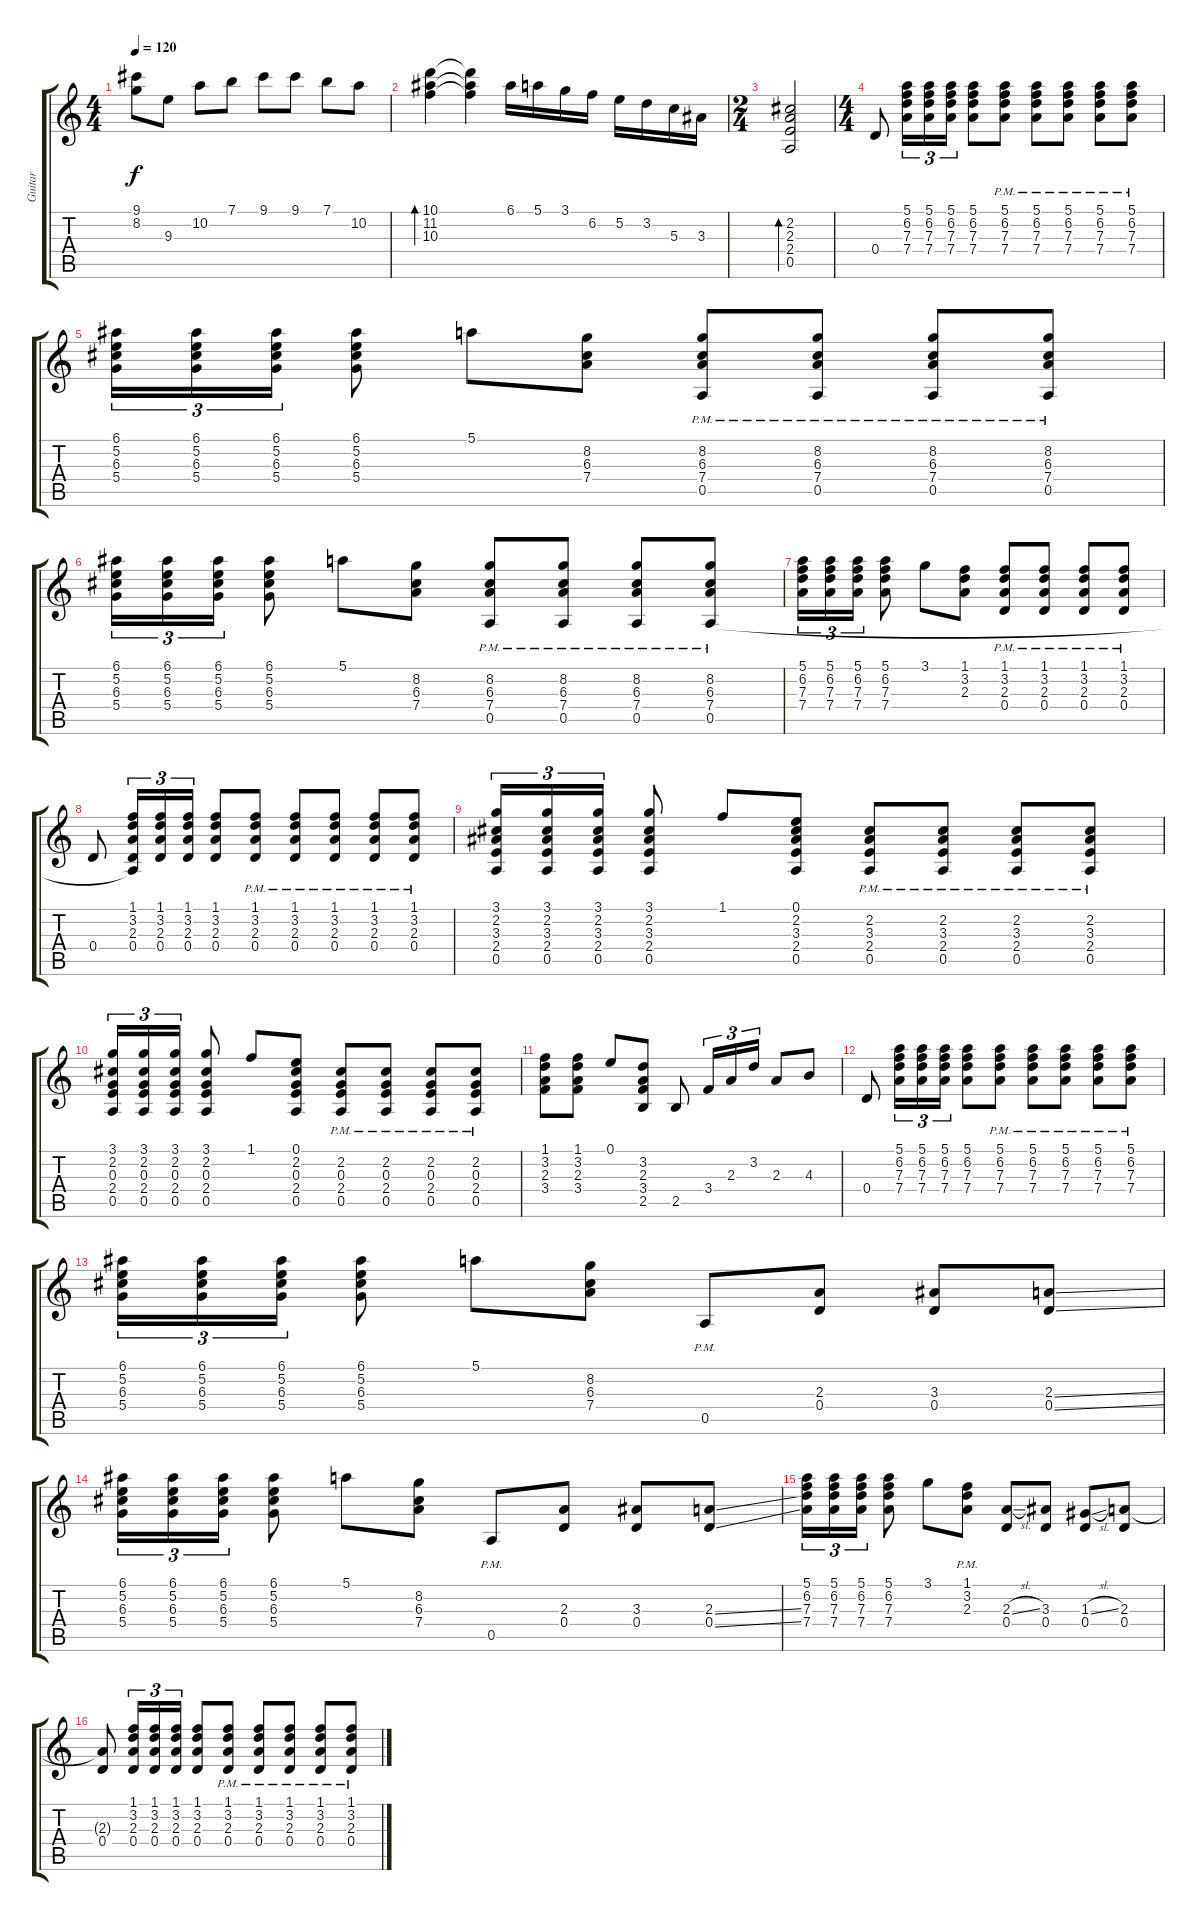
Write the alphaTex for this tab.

\track ("Guitar" "Guitar") {instrument acousticguitarnylon}
\staff {score tabs}
\tuning (E4 B3 G3 D3 A2 E2) {hide}
\ts (4 4)
\tempo 120
\clef g2
\ks c
(9.1{t} 8.2).8{dy f} 9.3.8 10.2.8 7.1.8 9.1.8 9.1.8 7.1.8 10.2.8 |
(10.1 11.2 10.3).4{bd 240} (10.1{t} 11.2{t} 10.3{t}).4 6.1.16 5.1.16 3.1.16 6.2.16 5.2.16 3.2.16 5.3.16 3.3.16 |
\ts (2 4)
(2.2 2.3 2.4 0.5).2{bd 240} |
\ts (4 4)
0.4.8 (5.1 6.2 7.3 7.4).16{tu (3 2)} (5.1 6.2 7.3 7.4).16{tu (3 2)} (5.1 6.2 7.3 7.4).16{tu (3 2)} (5.1 6.2 7.3 7.4).8 (5.1{pm} 6.2{pm} 7.3{pm} 7.4{pm}).8 (5.1{pm} 6.2{pm} 7.3{pm} 7.4{pm}).8 (5.1{pm} 6.2{pm} 7.3{pm} 7.4{pm}).8 (5.1{pm} 6.2{pm} 7.3{pm} 7.4{pm}).8 (5.1{pm} 6.2{pm} 7.3{pm} 7.4{pm}).8 |
(6.1 5.2 6.3 5.4).16{tu (3 2)} (6.1 5.2 6.3 5.4).16{tu (3 2)} (6.1 5.2 6.3 5.4).16{tu (3 2)} (6.1 5.2 6.3 5.4).8 5.1.8 (8.2 6.3 7.4).8 (8.2{pm} 6.3{pm} 7.4{pm} 0.5{pm}).8 (8.2{pm} 6.3{pm} 7.4{pm} 0.5{pm}).8 (8.2{pm} 6.3{pm} 7.4{pm} 0.5{pm}).8 (8.2{pm} 6.3{pm} 7.4{pm} 0.5{pm}).8 |
(6.1 5.2 6.3 5.4).16{tu (3 2)} (6.1 5.2 6.3 5.4).16{tu (3 2)} (6.1 5.2 6.3 5.4).16{tu (3 2)} (6.1 5.2 6.3 5.4).8 5.1.8 (8.2 6.3 7.4).8 (8.2{pm} 6.3{pm} 7.4{pm} 0.5{pm}).8 (8.2{pm} 6.3{pm} 7.4{pm} 0.5{pm}).8 (8.2{pm} 6.3{pm} 7.4{pm} 0.5{pm}).8 (8.2{pm} 6.3{pm} 7.4{pm} 0.5{pm}).8 |
(5.1 6.2 7.3 7.4).16{tu (3 2)} (5.1 6.2 7.3 7.4).16{tu (3 2)} (5.1 6.2 7.3 7.4).16{tu (3 2)} (5.1 6.2 7.3 7.4).8 3.1.8 (1.1 3.2 2.3).8 (1.1{pm} 3.2{pm} 2.3{pm} 0.4{pm}).8 (1.1{pm} 3.2{pm} 2.3{pm} 0.4{pm}).8 (1.1{pm} 3.2{pm} 2.3{pm} 0.4{pm}).8 (1.1{pm} 3.2{pm} 2.3{pm} 0.4{pm}).8 |
0.4.8 (1.1 3.2 2.3 0.4 0.5{t}).16{tu (3 2)} (1.1 3.2 2.3 0.4).16{tu (3 2)} (1.1 3.2 2.3 0.4).16{tu (3 2)} (1.1 3.2 2.3 0.4).8 (1.1{pm} 3.2{pm} 2.3{pm} 0.4{pm}).8 (1.1{pm} 3.2{pm} 2.3{pm} 0.4{pm}).8 (1.1{pm} 3.2{pm} 2.3{pm} 0.4{pm}).8 (1.1{pm} 3.2{pm} 2.3{pm} 0.4{pm}).8 (1.1{pm} 3.2{pm} 2.3{pm} 0.4{pm}).8 |
(3.1 2.2 3.3 2.4 0.5).16{tu (3 2)} (3.1 2.2 3.3 2.4 0.5).16{tu (3 2)} (3.1 2.2 3.3 2.4 0.5).16{tu (3 2)} (3.1 2.2 3.3 2.4 0.5).8 1.1.8 (0.1 2.2 3.3 2.4 0.5).8 (2.2{pm} 3.3{pm} 2.4{pm} 0.5{pm}).8 (2.2{pm} 3.3{pm} 2.4{pm} 0.5{pm}).8 (2.2{pm} 3.3{pm} 2.4{pm} 0.5{pm}).8 (2.2{pm} 3.3{pm} 2.4{pm} 0.5{pm}).8 |
(3.1 2.2 0.3 2.4 0.5).16{tu (3 2)} (3.1 2.2 0.3 2.4 0.5).16{tu (3 2)} (3.1 2.2 0.3 2.4 0.5).16{tu (3 2)} (3.1 2.2 0.3 2.4 0.5).8 1.1.8 (0.1 2.2 0.3 2.4 0.5).8 (2.2{pm} 0.3{pm} 2.4{pm} 0.5{pm}).8 (2.2{pm} 0.3{pm} 2.4{pm} 0.5{pm}).8 (2.2{pm} 0.3{pm} 2.4{pm} 0.5{pm}).8 (2.2{pm} 0.3{pm} 2.4{pm} 0.5{pm}).8 |
(1.1 3.2 2.3 3.4).8 (1.1 3.2 2.3 3.4).8 0.1.8 (3.2 2.3 3.4 2.5).8 2.5.8 3.4.16{tu (3 2)} 2.3.16{tu (3 2)} 3.2.16{tu (3 2)} 2.3.8 4.3.8 |
0.4.8 (5.1 6.2 7.3 7.4).16{tu (3 2)} (5.1 6.2 7.3 7.4).16{tu (3 2)} (5.1 6.2 7.3 7.4).16{tu (3 2)} (5.1 6.2 7.3 7.4).8 (5.1{pm} 6.2{pm} 7.3{pm} 7.4{pm}).8 (5.1{pm} 6.2{pm} 7.3{pm} 7.4{pm}).8 (5.1{pm} 6.2{pm} 7.3{pm} 7.4{pm}).8 (5.1{pm} 6.2{pm} 7.3{pm} 7.4{pm}).8 (5.1{pm} 6.2{pm} 7.3{pm} 7.4{pm}).8 |
(6.1 5.2 6.3 5.4).16{tu (3 2)} (6.1 5.2 6.3 5.4).16{tu (3 2)} (6.1 5.2 6.3 5.4).16{tu (3 2)} (6.1 5.2 6.3 5.4).8 5.1.8 (8.2 6.3 7.4).8 0.5{pm}.8 (2.3 0.4).8 (3.3 0.4).8 (2.3{ss} 0.4{ss}).8 |
(6.1 5.2 6.3 5.4).16{tu (3 2)} (6.1 5.2 6.3 5.4).16{tu (3 2)} (6.1 5.2 6.3 5.4).16{tu (3 2)} (6.1 5.2 6.3 5.4).8 5.1.8 (8.2 6.3 7.4).8 0.5{pm}.8 (2.3 0.4).8 (3.3 0.4).8 (2.3{ss} 0.4{ss}).8 |
(5.1 6.2 7.3 7.4).16{tu (3 2)} (5.1 6.2 7.3 7.4).16{tu (3 2)} (5.1 6.2 7.3 7.4).16{tu (3 2)} (5.1 6.2 7.3 7.4).8 3.1.8 (1.1{pm} 3.2{pm} 2.3{pm}).8 (2.3{sl} 0.4).8 (3.3 0.4).8 (1.3{sl} 0.4).8 (2.3 0.4).8 |
(2.3{t} 0.4).8 (1.1 3.2 2.3 0.4).16{tu (3 2)} (1.1 3.2 2.3 0.4).16{tu (3 2)} (1.1 3.2 2.3 0.4).16{tu (3 2)} (1.1 3.2 2.3 0.4).8 (1.1{pm} 3.2{pm} 2.3{pm} 0.4{pm}).8 (1.1{pm} 3.2{pm} 2.3{pm} 0.4{pm}).8 (1.1{pm} 3.2{pm} 2.3{pm} 0.4{pm}).8 (1.1{pm} 3.2{pm} 2.3{pm} 0.4{pm}).8 (1.1{pm} 3.2{pm} 2.3{pm} 0.4{pm}).8
